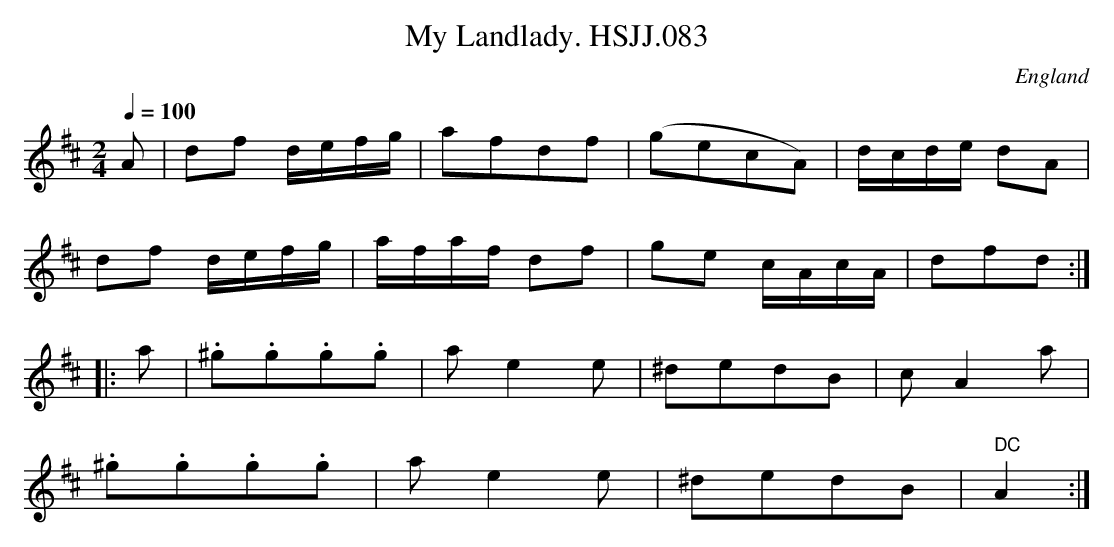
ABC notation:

X:1
T:My Landlady. HSJJ.083
M:2/4
L:1/8
Q:1/4=100
O:England
K:D
A|df d/e/f/g/|afdf|(gecA)|d/c/d/e/ dA|
df d/e/f/g/|a/f/a/f/ df|ge c/A/c/A/|dfd:|
|:a|.^g.g.g.g|ae2e|^dedB|cA2a|
.^g.g.g.g|ae2e|^dedB|" DC"A2:|
